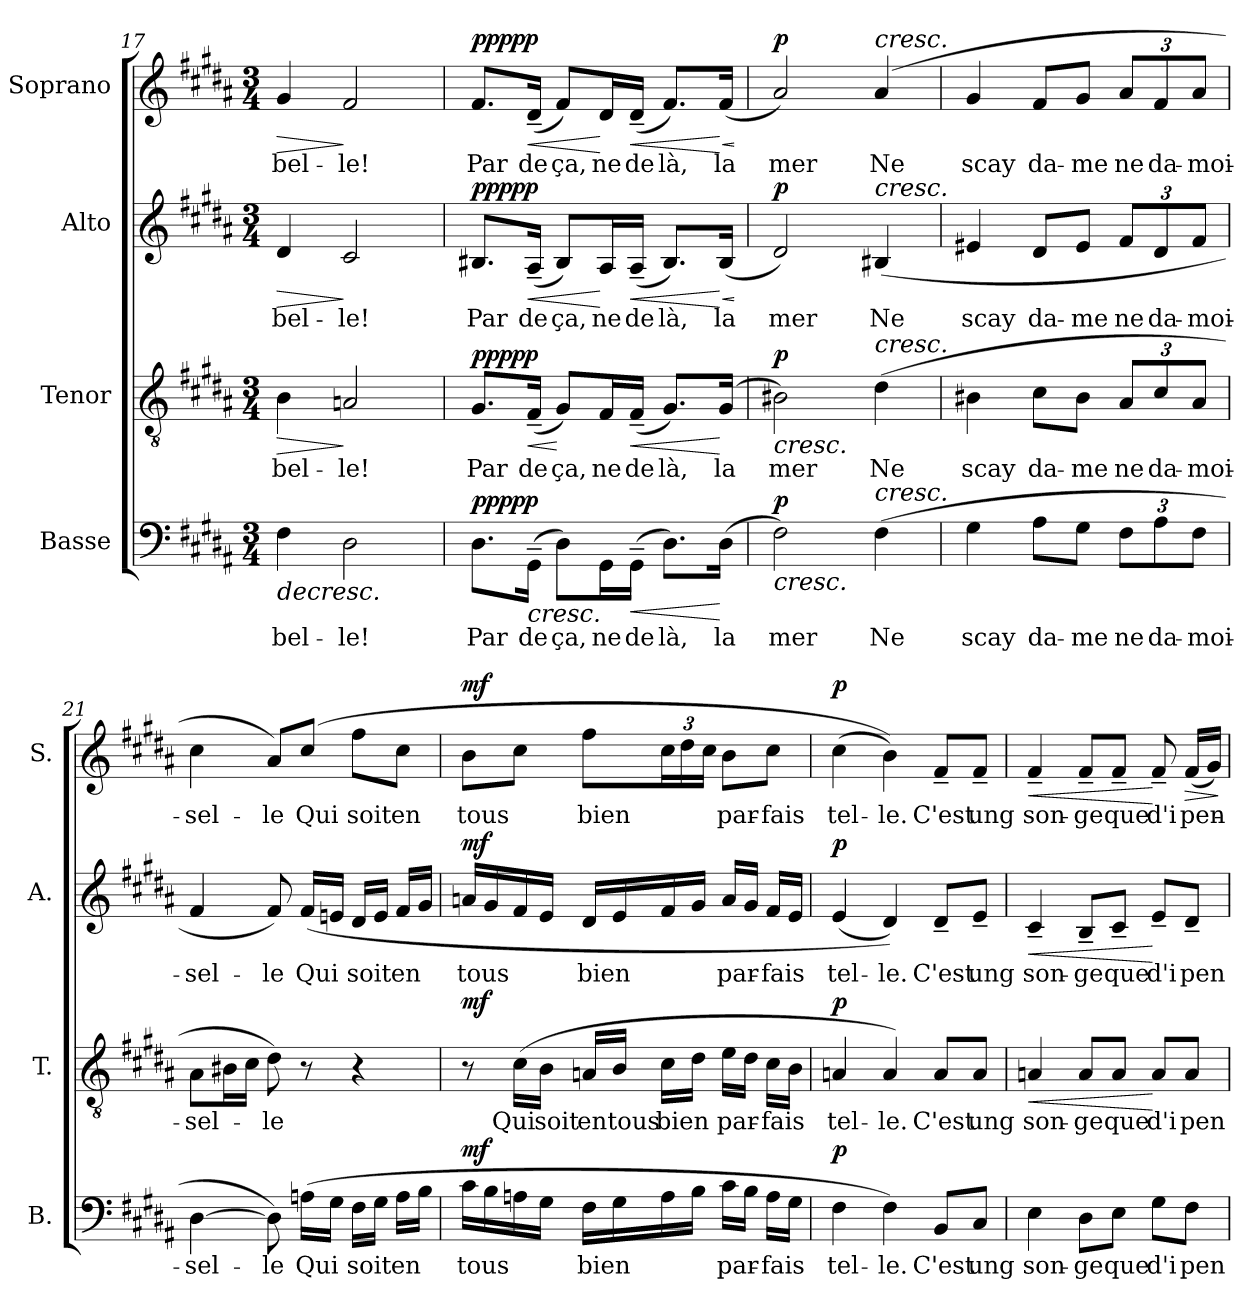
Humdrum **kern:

**kern	**text	**dynam	**kern	**text	**dynam	**kern	**text	**dynam	**kern	**text	**dynam
*part4	*part4	*part4	*part3	*part3	*part3	*part2	*part2	*part2	*part1	*part1	*part1
*staff4	*staff4	*staff4	*staff3	*staff3	*staff3	*staff2	*staff2	*staff2	*staff1	*staff1	*staff1
*I"Basse	*	*	*I"Tenor	*	*	*I"Alto	*	*	*I"Soprano	*	*
*I'B.	*	*	*I'T.	*	*	*I'A.	*	*	*I'S.	*	*
*clefF4	*	*	*clefGv2	*	*	*clefG2	*	*	*clefG2	*	*
*k[f#c#g#d#a#]	*	*	*k[f#c#g#d#a#]	*	*	*k[f#c#g#d#a#]	*	*	*k[f#c#g#d#a#]	*	*
*B:	*	*	*B:	*	*	*B:	*	*	*B:	*	*
*M3/4	*	*	*M3/4	*	*	*M3/4	*	*	*M3/4	*	*
=17	=17	=17	=17	=17	=17	=17	=17	=17	=17	=17	=17
!	!LO:LY:b	!LO:HP:b	!	!LO:LY:b	!LO:HP:b	!	!LO:LY:b	!LO:HP:b	!	!LO:LY:b	!LO:HP:b
4F#\	bel-	>	4B\	bel-	>	4d#/	bel-	>	4g#/	bel-	>
!	!LO:LY:b	!	!	!LO:LY:b	!	!	!LO:LY:b	!	!	!LO:LY:b	!
2D#\	-le!	.	2An/	-le!	]	2c#/	-le!	]	2f#/	-le!	]
=18	=18	=18	=18	=18	=18	=18	=18	=18	=18	=18	=18
!	!LO:LY:b	!LO:DY:a	!	!LO:LY:b	!	!	!LO:LY:b	!	!	!LO:LY:b	!
!	!	!LO:DY:n=1:a	!	!	!	!	!	!	!	!	!
!	!	!LO:DY:n=2:a	!	!	!LO:DY:a	!	!	!	!	!	!
!	!	!	!	!	!LO:DY:n=1:a	!	!	!	!	!	!
!	!	!	!	!	!LO:DY:n=2:a	!	!	!LO:DY:a	!	!	!
!	!	!	!	!	!	!	!	!LO:DY:n=1:a	!	!	!
!	!	!	!	!	!	!	!	!LO:DY:n=2:a	!	!	!LO:DY:a
!	!	!	!	!	!	!	!	!	!	!	!LO:DY:n=1:a
!	!	!	!	!	!	!	!	!	!	!	!LO:DY:n=2:a
8.D#\L	Par	pp pp p	8.G#/L	Par	pp pp p	8.B#X/L	Par	pp pp p	8.f#/L	Par	pp pp p
!	!LO:LY:b	!LO:HP:b	!	!LO:LY:b	!LO:HP:b	!	!LO:LY:b	!LO:HP:b	!	!LO:LY:b	!LO:HP:b
(>16GG#~\Jk	de	<	(<16F#~/Jk	de	<	(<16A#~/Jk	de	<	(<16d#~/Jk	de	<
!	!LO:LY:b	!	!	!LO:LY:b	!	!	!LO:LY:b	!	!	!LO:LY:b	!
8D#\L)	ça,	.	8G#/L)	ça,	[	8B#/L)	ça,	.	8f#/L)	ça,	.
!	!LO:LY:b	!	!	!LO:LY:b	!	!	!LO:LY:b	!	!	!LO:LY:b	!
16GG#\L	ne	]	16F#/L	ne	.	16A#/L	ne	[	16d#/L	ne	[
!	!LO:LY:b	!LO:HP:b	!	!LO:LY:b	!LO:HP:b	!	!LO:LY:b	!LO:HP:b	!	!LO:LY:b	!LO:HP:b
(>16GG#~\JJ	de	<	(<16F#~/JJ	de	<	(<16A#~/JJ	de	<	(<16d#~/JJ	de	<
!	!LO:LY:b	!	!	!LO:LY:b	!	!	!LO:LY:b	!	!	!LO:LY:b	!
8.D#\L)	là,	.	8.G#/L)	là,	.	8.B#/L)	là,	.	8.f#/L)	là,	.
!	!LO:LY:b	!	!	!LO:LY:b	!	!	!LO:LY:b	!LO:HP:n=1:b	!	!LO:LY:b	!LO:HP:n=1:b
(>16D#\Jk	la	[	(<16G#/Jk	la	[	(<16B#/Jk	la	[ <	(<16f#/Jk	la	[ <
.	.	[	.	.	.	.	.	[	.	.	[
=19	=19	=19	=19	=19	=19	=19	=19	=19	=19	=19	=19
!	!LO:LY:b	!LO:HP:b	!	!LO:LY:b	!LO:HP:b	!	!LO:LY:b	!	!	!LO:LY:b	!
!	!	!LO:DY:n=1:a	!	!	!LO:DY:n=1:a	!	!	!LO:DY:a	!	!	!LO:DY:a
2F#\)	mer	< p	2B#X\)	mer	< p	2d#/)	mer	p	2a#/)	mer	p
!	!	!	!	!	!	!	!	!	!LO:TX:a:i:t=cresc.	!	!
!	!	!	!	!	!	!LO:TX:a:i:t=cresc.	!	!	!	!	!
!	!	!	!LO:TX:a:i:t=cresc.	!	!	!	!	!	!	!	!
!LO:TX:a:i:t=cresc.	!	!	!	!	!	!	!	!	!	!	!
!	!LO:LY:b	!	!	!LO:LY:b	!	!	!LO:LY:b	!	!	!LO:LY:b	!
(>4F#\	Ne	.	(>4d#\	Ne	.	(>4B#X/	Ne	.	(>4a#/	Ne	.
=20	=20	=20	=20	=20	=20	=20	=20	=20	=20	=20	=20
!	!LO:LY:b	!	!	!LO:LY:b	!	!	!LO:LY:b	!	!	!LO:LY:b	!
4G#\	scay	.	4B#X\	scay	.	4e#X/	scay	.	4g#/	scay	.
!	!LO:LY:b	!	!	!LO:LY:b	!	!	!LO:LY:b	!	!	!LO:LY:b	!
8A#\L	da-	.	8c#\L	da-	.	8d#/L	da-	.	8f#/L	da-	.
!	!LO:LY:b	!	!	!LO:LY:b	!	!	!LO:LY:b	!	!	!LO:LY:b	!
8G#\J	-me	.	8B#\J	-me	.	8e#/J	-me	.	8g#/J	-me	.
*Xbrackettup	*	*	*	*	*	*	*	*	*	*	*
!	!LO:LY:b	!	!	!	!	!	!	!	!	!	!
*	*	*	*Xbrackettup	*	*	*	*	*	*	*	*
!	!	!	!	!LO:LY:b	!	!	!	!	!	!	!
*	*	*	*	*	*	*Xbrackettup	*	*	*	*	*
!	!	!	!	!	!	!	!LO:LY:b	!	!	!	!
*	*	*	*	*	*	*	*	*	*Xbrackettup	*	*
!	!	!	!	!	!	!	!	!	!	!LO:LY:b	!
12F#\L	ne	.	12A#/L	ne	.	12f#/L	ne	.	12a#/L	ne	.
!	!LO:LY:b	!	!	!LO:LY:b	!	!	!LO:LY:b	!	!	!LO:LY:b	!
12A#\	da-	.	12c#/	da-	.	12d#/	da-	.	12f#/	da-	.
!	!LO:LY:b	!	!	!LO:LY:b	!	!	!LO:LY:b	!	!	!LO:LY:b	!
12F#\J	-moi-	.	12A#/J	-moi-	.	12f#/J	-moi-	.	12a#/J	-moi-	.
!!LO:LB:g=z
=21	=21	=21	=21	=21	=21	=21	=21	=21	=21	=21	=21
!	!LO:LY:b	!	!	!LO:LY:b	!	!	!LO:LY:b	!	!	!LO:LY:b	!
[4D#\	-sel-	.	8A#\L	-sel-	.	4f#/	-sel-	.	4cc#\	-sel-	.
.	.	.	16B#X\L	.	.	.	.	.	.	.	.
.	.	.	16c#\JJ	.	.	.	.	.	.	.	.
!	!LO:LY:b	!	!	!LO:LY:b	!	!	!LO:LY:b	!	!	!LO:LY:b	!
8D#\])	-le	.	8d#\)	-le	.	8f#/)	-le	.	8a#/L)	-le	.
!	!LO:LY:b	!	!	!	!	!	!LO:LY:b	!	!	!LO:LY:b	!
(>16An\LL	Qui	.	8r	.	.	(>16f#/LL	Qui	.	(>8cc#/J	Qui	.
16G#\JJ	.	.	.	.	.	16en/JJ	.	.	.	.	.
!	!LO:LY:b	!	!	!	!	!	!LO:LY:b	!	!	!LO:LY:b	!
16F#\LL	soit	.	4r	.	.	16d#/LL	soit	.	8ff#\L	soit	.
16G#\JJ	.	.	.	.	.	16e/JJ	.	.	.	.	.
!	!LO:LY:b	!	!	!	!	!	!LO:LY:b	!	!	!LO:LY:b	!
16A\LL	en	.	.	.	.	16f#/LL	en	.	8cc#\J	en	.
16B\JJ	.	.	.	.	.	16g#/JJ	.	.	.	.	.
=22	=22	=22	=22	=22	=22	=22	=22	=22	=22	=22	=22
!	!LO:LY:b	!LO:DY:a	!	!	!LO:DY:a	!	!LO:LY:b	!LO:DY:a	!	!LO:LY:b	!LO:DY:a
16c#\LL	tous	mf	8r	.	mf	16an/LL	tous	mf	8b\L	tous	mf
16B\	.	.	.	.	.	16g#/	.	.	.	.	.
!	!	!	!	!LO:LY:b	!	!	!	!	!	!	!
16An\	.	.	(>16c#\LL	Qui	.	16f#/	.	.	8cc#\J	.	.
!	!	!	!	!LO:LY:b	!	!	!	!	!	!	!
16G#\JJ	.	.	16B\JJ	soit	.	16e/JJ	.	.	.	.	.
!	!LO:LY:b	!	!	!LO:LY:b	!	!	!LO:LY:b	!	!	!LO:LY:b	!
16F#\LL	bien	.	16An/LL	en	.	16d#/LL	bien	.	8ff#\L	bien	.
!	!	!	!	!LO:LY:b	!	!	!	!	!	!	!
16G#\	.	.	16B/JJ	tous	.	16e/	.	.	.	.	.
!	!	!	!	!LO:LY:b	!	!	!	!	!	!	!
16A\	.	.	16c#\LL	bien	.	16f#/	.	.	24cc#\L	.	.
.	.	.	.	.	.	.	.	.	24dd#\	.	.
16B\JJ	.	.	16d#\JJ	.	.	16g#/JJ	.	.	.	.	.
.	.	.	.	.	.	.	.	.	24cc#\JJ	.	.
!	!LO:LY:b	!	!	!LO:LY:b	!	!	!LO:LY:b	!	!	!LO:LY:b	!
16c#\LL	par-	.	16e\LL	par-	.	16a/LL	par-	.	8b\L	par-	.
16B\JJ	.	.	16d#\JJ	.	.	16g#/JJ	.	.	.	.	.
!	!LO:LY:b	!	!	!LO:LY:b	!	!	!LO:LY:b	!	!	!LO:LY:b	!
16A\LL	-fais	.	16c#\LL	-fais	.	16f#/LL	-fais	.	8cc#\J	-fais	.
16G#\JJ	.	.	16B\JJ	.	.	16e/JJ	.	.	.	.	.
=23	=23	=23	=23	=23	=23	=23	=23	=23	=23	=23	=23
!	!LO:LY:b	!LO:DY:a	!	!LO:LY:b	!LO:DY:a	!	!LO:LY:b	!LO:DY:a	!	!LO:LY:b	!LO:DY:a
4F#\	tel-	p	4An/	tel-	p	(<4e/	tel-	p	(>4cc#\	tel-	p
!	!LO:LY:b	!	!	!LO:LY:b	!	!	!LO:LY:b	!	!	!LO:LY:b	!
4F#\)	-le.	.	4A/)	-le.	.	4d#/))	-le.	.	4b\))	-le.	.
!	!LO:LY:b	!	!	!LO:LY:b	!	!	!LO:LY:b	!	!	!LO:LY:b	!
8BB/L	C'est	.	8A/L	C'est	.	8d#~/L	C'est	.	8f#~/L	C'est	.
!	!LO:LY:b	!	!	!LO:LY:b	!	!	!LO:LY:b	!	!	!LO:LY:b	!
8C#/J	ung	.	8A/J	ung	.	8e~/J	ung	.	8f#~/J	ung	.
=24	=24	=24	=24	=24	=24	=24	=24	=24	=24	=24	=24
!	!LO:LY:b	!	!	!LO:LY:b	!LO:HP:b	!	!LO:LY:b	!LO:HP:b	!	!LO:LY:b	!LO:HP:b
4E\	son-	.	4An/	son-	<	4c#~/	son-	<	4f#~/	son-	<
!	!LO:LY:b	!	!	!LO:LY:b	!	!	!LO:LY:b	!	!	!LO:LY:b	!
8D#\L	-ge	.	8A/L	-ge	.	8B~/L	-ge	.	8f#~/L	-ge	.
!	!LO:LY:b	!	!	!LO:LY:b	!	!	!LO:LY:b	!	!	!LO:LY:b	!
8E\J	que	.	8A/J	que	.	8c#~/J	que	.	8f#~/J	que	.
!	!LO:LY:b	!	!	!LO:LY:b	!	!	!LO:LY:b	!	!	!LO:LY:b	!
8G#\L	d'i	[	8A/L	d'i	[	8e~/L	d'i	[	8f#~/	d'i	[
!	!LO:LY:b	!	!	!LO:LY:b	!	!	!LO:LY:b	!	!	!LO:LY:b	!LO:HP:b
8F#\J	pen-	.	8A/J	pen-	.	8d#~/J	pen-	.	(<16f#/LL	pen-	>
.	.	.	.	.	.	.	.	.	16g#/JJ)	.	.
.	.	.	.	.	[	.	.	.	.	.	]
=	=	=	=	=	=	=	=	=	=	=	=
*-	*-	*-	*-	*-	*-	*-	*-	*-	*-	*-	*-
